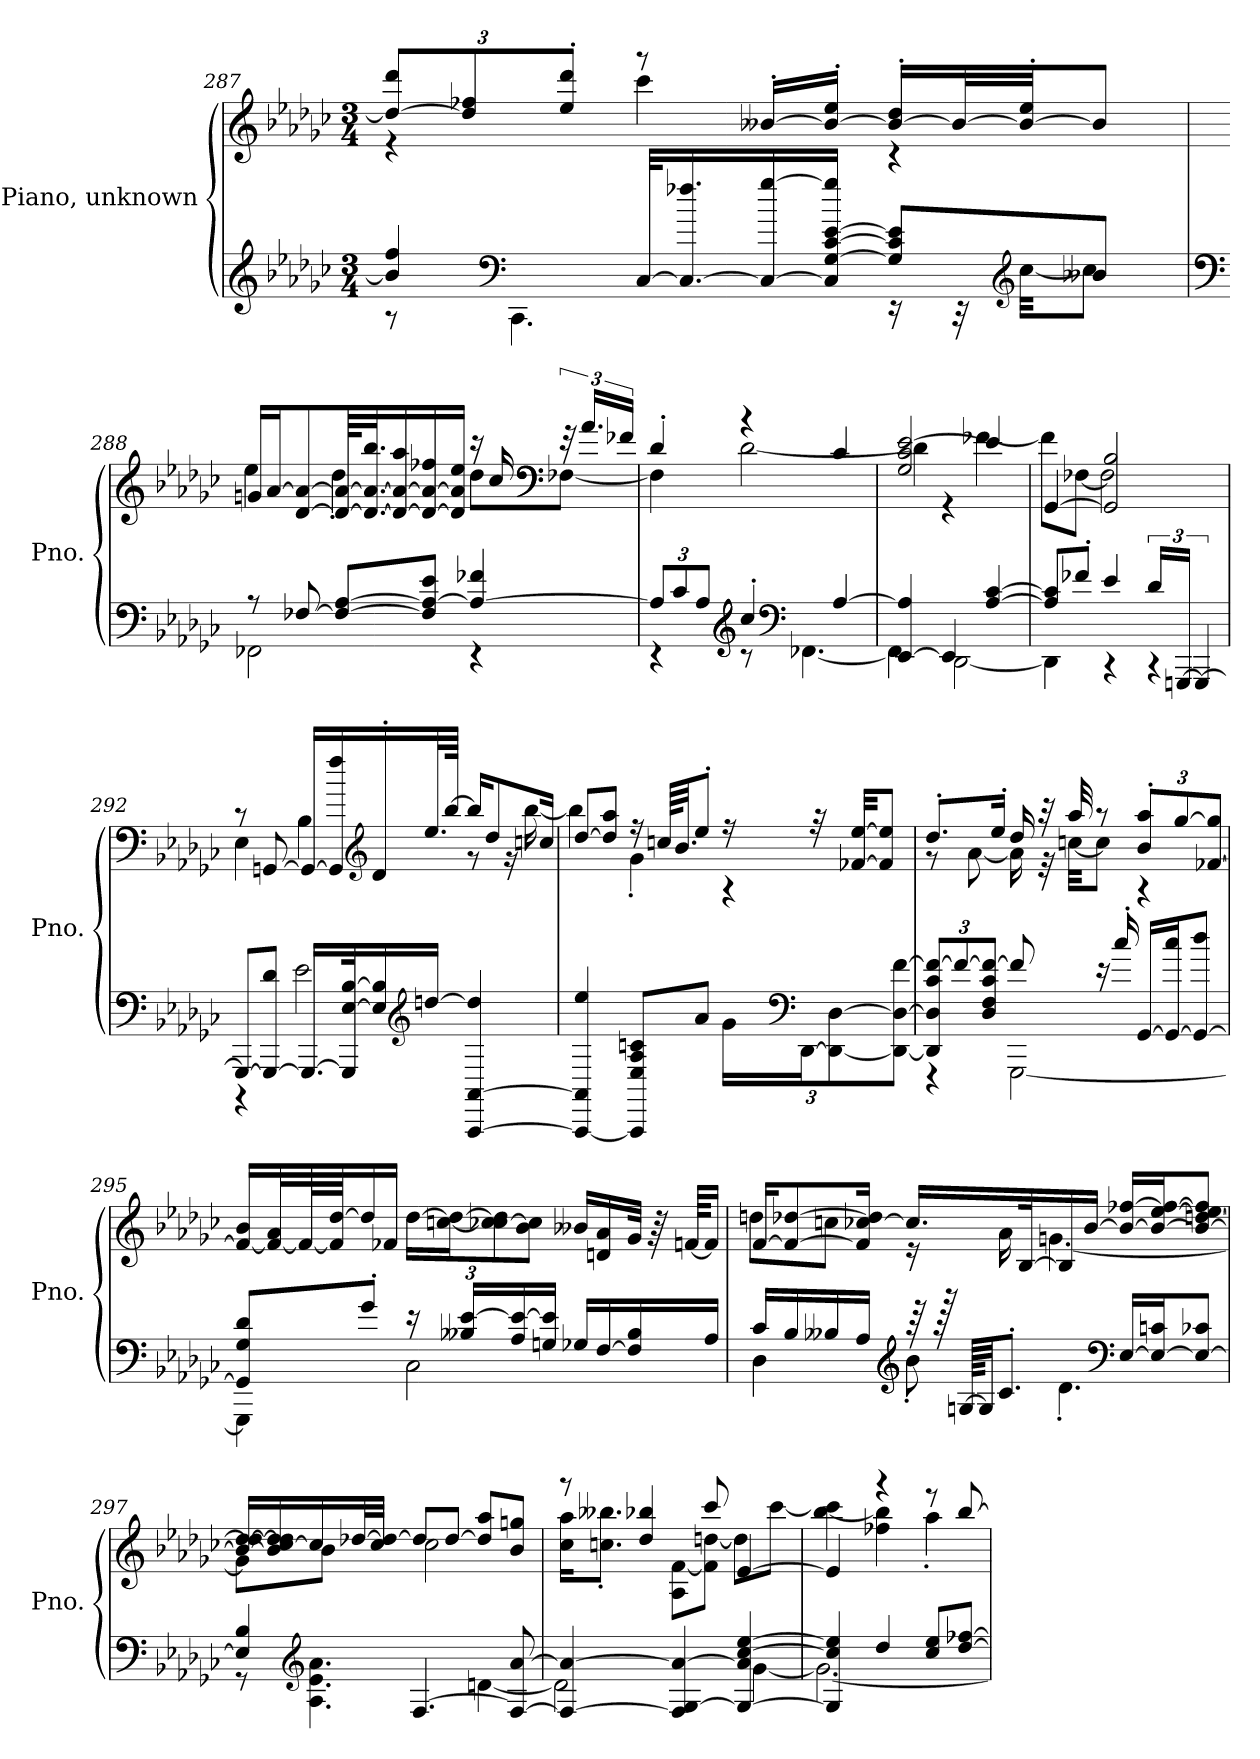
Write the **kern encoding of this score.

**kern	**kern
*part1	*part1
*staff2	*staff1
*I"Piano, unknown	*
*I'Pno.	*
!!LO:LB:g=z
*clefG2	*clefG2
*k[b-e-a-d-g-c-]	*k[b-e-a-d-g-c-]
*M3/4	*M3/4
=287	=287
*^	*
*	*	*Xbrackettup
*	*	*^
4b-/] 4ff/	8r	12dd-/_ 12ddd-/L	4r
.	.	12dd-/] 12ff-X/	.
*clefF4	*	*	*
.	4.CC-\	.	.
.	.	12ee-/' 12ddd-/'J	.
[32C-/KLL	.	8r	4ccc-\
16.C-/_ 16.ff-X/	.	.	.
16C-/_ [16gg-/	.	[16b--X'/LL	.
16C-/] [16G-/ [16c-/ [16e-/ 16gg-/]JJ	.	16b--/_' 16ee-/'JJ	.
8G-/] 8c-/] 8e-/]L	16r	16b--/_' 16dd-/'LL	4r
.	32r	32b--/L_	.
*clefG2	*	*	*
.	[32cc-\KKL	32b--/_' 32ee-/'JJ	.
8b--X/J	8cc-\J]	8b--/J]	.
!!LO:LB:g=z	!!
=288	=288	=288	=288
*clefF4	*	*	*
8r	2FF-X\	16gn/LL	4ee-\
.	.	[16a-/J	.
[8F-X/	.	[8d-/ 8a-/_	.
8F-/_ [8A-/L	.	64d-/_ 64a-/_KLL	4dd-'\
.	.	32.d-/_ 32.a-/_ 32.bb-/J	.
.	.	16d-/_ 16a-/_ 16aa-/	.
8F-/] 8A-/_ 8e-/J	.	16d-/_ 16a-/_ 16ff-X/	.
.	.	16d-/] 16a-/] 16ee-/JJ	.
4A-/_ 4f-X/	4r	16r	8dd-\L
.	.	16cc-/	.
*	*	*clefF4	*
*	*	*brackettup	*
.	.	48r	[8F-X\J
.	.	24.a-/LL	.
.	.	24f-X/JJ	.
=289	=289	=289	=289
*Xbrackettup	*	*	*
12A-/L]	4r	4d-'/	4F-\]
12c-/	.	.	.
12A-/J	.	.	.
*clefG2	*	*	*
4cc-'/	8r	4r	[2d-\
*clefF4	*	*	*
.	[4.FF-X\	.	.
[4A-/	.	4c-/	.
=290	=290	=290	=290
[4EE-/ 4A-/]	4FF-\]	2G-/ 2c-/ [2e-/	4d-\]
4EE-/]	[2DD-\	.	4r
[4A-/ [4c-/	.	4e-/]	[4f-X\
!!LO:LB:g=z	!!
=291	=291	=291	=291
8A-/] 8c-/]L	4DD-\]	[4GG-/	8f-\L]
8f-X'/J	.	.	[8F-X\J
4e-/	4r	2GG-/] 2B-/	2F-\]
*brackettup	*	*	*
24d-/LL	4r	.	.
[24GGGn/JJ	.	.	.
6GGG/_	.	.	.
=292	=292	=292	=292
8GGG/L_	4r	8r	4E-\
8GGG/_ 8d-/J	.	[8GGn/	.
16.GGG/LL_	2e-\	16GG/LL_	4B-\
.	.	16GG/] 16ff/	.
32GGG/] [32E-/ [32B-/K	.	.	.
*	*	*clefG2	*
16E-/] 16B-/]	.	16d-'/	.
*clefG2	*	*	*
[16ddn/JJ	.	32.ee-/L	.
.	.	[64bb-/JJJk	.
[4AAA-/ [4AA-/ 4dd/]	.	16bb-/KL]	8r
.	.	8dd-/	.
.	.	.	16r
.	.	16ccn/Jk	[16bb-\
*v	*v	*	*
!!LO:LB:g=z	!!
=293	=293	=293
4AAA-/_ 4AA-/] 4ee-/	[8dd-/L	4bb-\]
.	8dd-/] 8aa-/J	.
8AAA-/] 8E-/ 8A-/ 8cn/L	16r	4g-'\
.	64ccn/KLLL	.
.	32.b-/JJ	.
8a-/J	8ee-'/J	.
*Xbrackettup	*	*
24g-\LL	16r	4r
*clefF4	*	*
[24DD-\J	.	.
.	32r	.
12DD-\_ [12D-\	.	.
.	[32f-X/ [32ee-/KKL	.
.	8f-/] 8ee-/]J	.
12DD-\_ 12D-\_ [12f\J	.	.
=294	=294	=294
*^	*	*
12DD-/] 12D-/] 12c-/ 12f/_L	4r	8.dd-'/L	8r
12f/_	.	.	.
.	.	.	[8a-\
12D-/ 12F/ 12c-/ 12f/_J	.	.	.
.	.	16ee-'/Jk	.
8f/]	[2GGG-\	16dd-/	16a-\]
.	.	32r	32r
.	.	32aa-/	[32ccn\KKL
16r	.	8r	8cc\J]
16cc-'/	.	.	.
*	*	*Xbrackettup	*
[16GG-/LL	.	12b-/' 12aa-/'L	4r
16GG-/_ 16cc-/J	.	.	.
.	.	[12gg-/	.
8GG-/_ 8dd-/J	.	.	.
.	.	[12f-X/ 12gg-/]J	.
*	*	*v	*v
!!LO:PB:g=z
=295	=295	=295
8GG-/] 8G-/ 8d-/L	4GGG-\]	16f-/_ 16b-/LL
.	.	32f-/_ 32a-/L
.	.	64f-/L_
.	.	64f-/] [64dd-/JJ
8g-'/J	.	16dd-/]
.	.	16f-X/JJ
16r	2C-\	[24dd-\LL
.	.	[24ccn\ 24dd-\_J
16B--X/ [16e-/LL	.	.
.	.	12cc-X\ 12cc\_ 12dd-\]
16A-/ 16e-/_	.	.
.	.	12b-\ 12cc\]J
16Gn/ 16e-/]JJ	.	.
16G-X/LL	.	16b--X/LL
[16F/	.	16dn/ 16a-/
16F/] 16B--/	.	32g-/JJk
.	.	64r
.	.	[64fn/KKLL
16A-/JJ	.	16f/JJ]
!!LO:LB:g=z
=296	=296	=296
*	*	*^
16c-/LL	4D-\	[16f/KL	8ddn\L
16B-/	.	8f/_ [8dd-X/	.
16B--X/	.	.	8ccn\J
16A-/JJ	.	16f/] [16cc-X/ 16dd-/]Jk	.
*clefG2	*	*	*
64r	8b-'\	16.cc-/LL]	16r
128r	.	.	.
[128Gn/KKLLL	.	.	.
32G/JJ]	.	.	.
8.c-'/J	.	.	16a-\
.	.	[32B-/K	.
.	4.d-'\	16B-/]	[4.gn\
.	.	[16b-/JJ	.
*clefF4	*	*	*
[16E-/LL	.	16b-/_ [16ff-X/LL	.
16E-/_ 16cn/J	.	16b-/_ [16ee-/ 16ff-/_J	.
8E-/_ 8c-X/J	.	8b-/_ [8ddn/ 8ee-/] 8ff-/]J	.
=297	=297	=297	=297
4E-/] 4B-/	8r	16b-/_ [16dd-/ 16dd/_LL	8g\L]
.	.	16b-/] [16cc-/ 16dd-/] 16dd/]	.
*clefG2	*	*	*
.	4.A-\ 4.e-\ 4.a-\	16cc-/]	8b-\J
.	.	[32dd-X/L	.
.	.	32cc-/ 32dd-/_JJJ	.
[4.F/	.	8dd-/L]	2cc-\
.	.	[8dd-/J	.
.	[4dn\	8dd-/] 8aa-/L	.
8F/_ [8a-/	.	8b-/ 8ggn/J	.
!!LO:LB:g=z	!!
=298	=298	=298	=298
4F/_ 4a-/_	2d\]	8r	16cc-\ 16aa-\KL
.	.	.	8.ccn\' 8.bb--X\'J
.	.	4dd-/ 4bb-X/	.
4F/] [4G-/ 4a-/_	.	.	8A-\ [8f\L
.	.	8ccc-/	8f\] [8ddn\J
4G-/_ 4a-/] [4cc-/ [4ee-/	[4g-\	[4e-/	8dd\L]
.	.	.	[8ccc-\J
=299	=299	=299	=299
4G-/] 4cc-/] 4ee-/]	2.g-\_	4e-/]	[4bb-\ 4ccc-\]
4dd-/	.	4r	4ff-X\ 4bb-\]
8cc-/ 8ee-/L	.	8r	4aa-'\
[8dd-/ [8ff-X/J	.	[8bb-/	.
*v	*v	*	*
*	*v	*v
=	=
*-	*-
